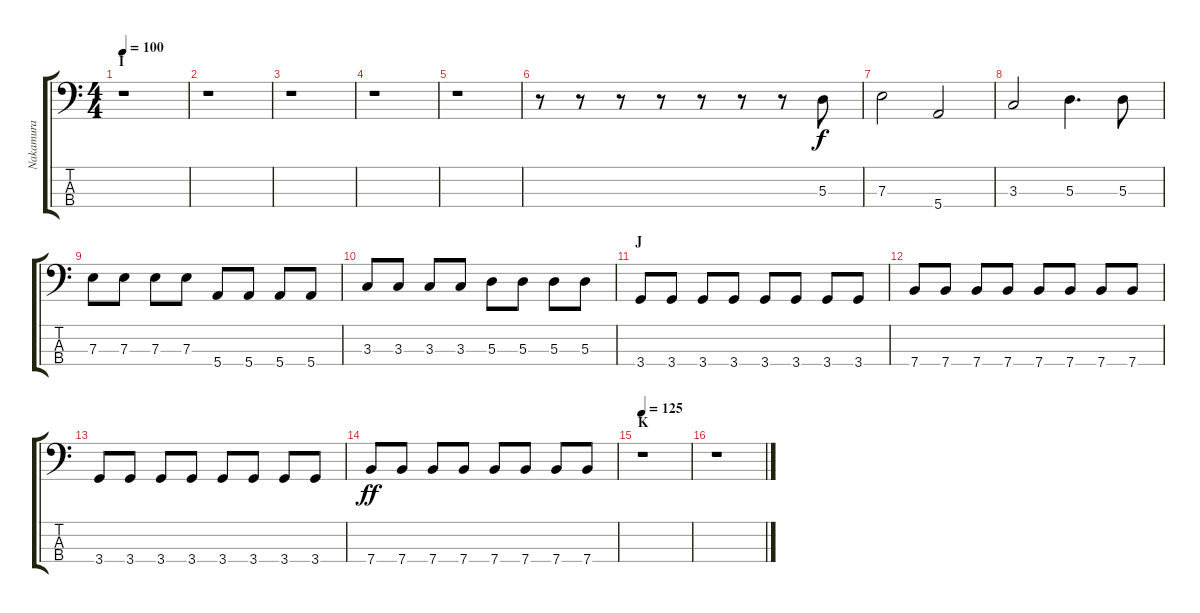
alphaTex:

\track ("Nakamura " "Nakamura ") {instrument electricbassfinger}
\staff {score tabs}
\tuning (G2 D2 A1 E1) {hide}
\ts (4 4)
\section ("" "I")
\tempo 100
\clef f4
\ks c
r.1{dy f} |
r.1 |
r.1 |
r.1 |
r.1 |
r.8 r.8 r.8 r.8 r.8 r.8 r.8 5.3.8 |
7.3.2 5.4.2 |
3.3.2 5.3.4{d} 5.3.8 |
7.3.8 7.3.8 7.3.8 7.3.8 5.4.8 5.4.8 5.4.8 5.4.8 |
3.3.8 3.3.8 3.3.8 3.3.8 5.3.8 5.3.8 5.3.8 5.3.8 |
\section ("" "J")
3.4.8 3.4.8 3.4.8 3.4.8 3.4.8 3.4.8 3.4.8 3.4.8 |
7.4.8 7.4.8 7.4.8 7.4.8 7.4.8 7.4.8 7.4.8 7.4.8 |
3.4.8 3.4.8 3.4.8 3.4.8 3.4.8 3.4.8 3.4.8 3.4.8 |
7.4.8{dy ff} 7.4.8 7.4.8 7.4.8 7.4.8 7.4.8 7.4.8 7.4.8 |
\section ("" "K")
\tempo 125
r.1 |
r.1
